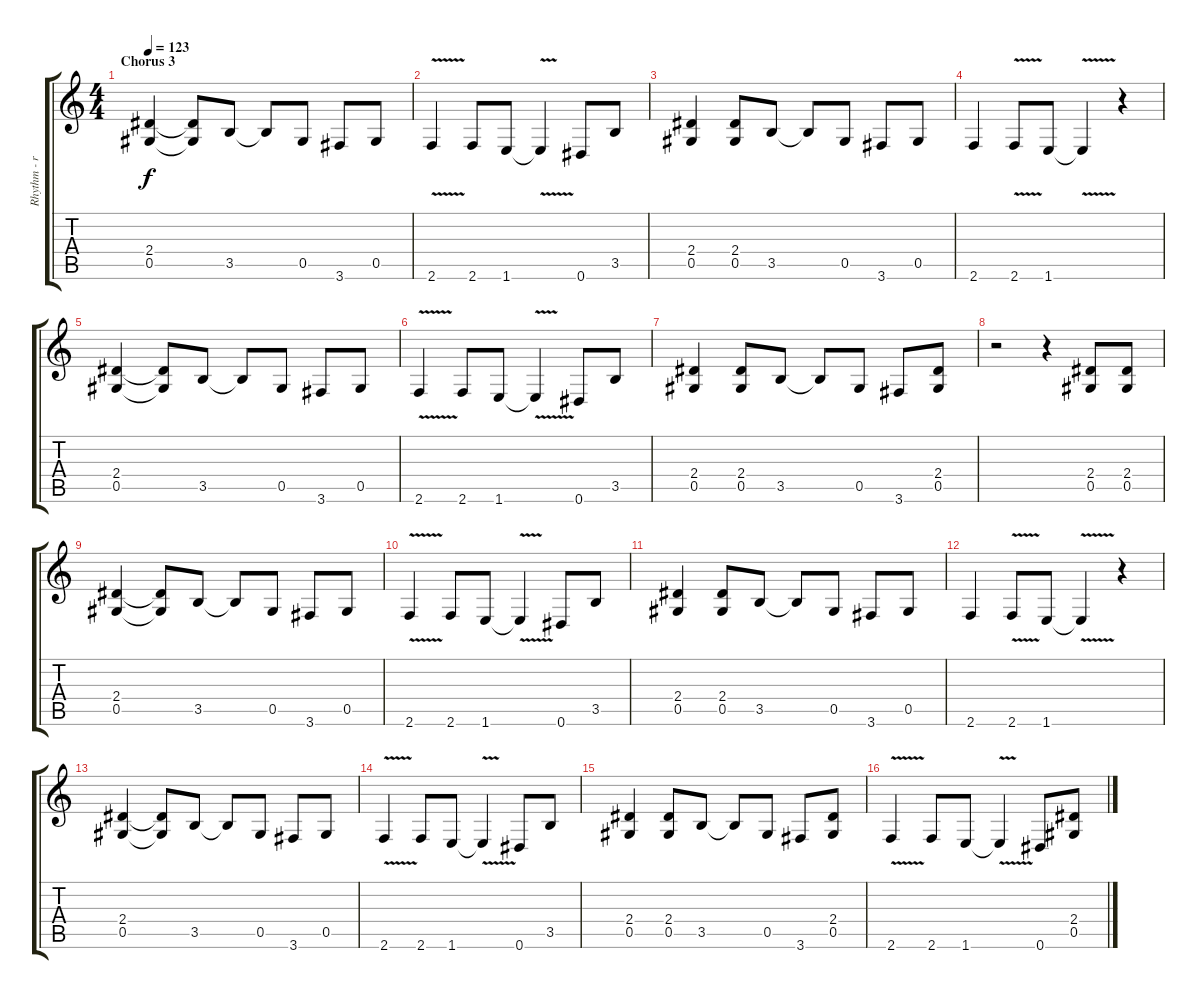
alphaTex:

\track ("Rhythm - right" "Rhythm - r") {instrument distortionguitar}
\staff {score tabs}
\tuning (Eb4 Bb3 Gb3 Db3 Ab2 Eb2) {hide}
\ts (4 4)
\section ("" "Chorus 3")
\tempo 123
\clef g2
\ks c
(2.4 0.5).4{dy f} (2.4{t} 0.5{t}).8 3.5.8 3.5{t}.8 0.5.8 3.6.8 0.5.8 |
2.6{v}.4 2.6.8 1.6.8 1.6{v t}.4 0.6.8 3.5.8 |
(2.4 0.5).4 (2.4 0.5).8 3.5.8 3.5{t}.8 0.5.8 3.6.8 0.5.8 |
2.6.4 2.6{v}.8 1.6.8 1.6{v t}.4 r.4 |
(2.4 0.5).4 (2.4{t} 0.5{t}).8 3.5.8 3.5{t}.8 0.5.8 3.6.8 0.5.8 |
2.6{v}.4 2.6.8 1.6.8 1.6{v t}.4 0.6.8 3.5.8 |
(2.4 0.5).4 (2.4 0.5).8 3.5.8 3.5{t}.8 0.5.8 3.6.8 (2.4 0.5).8 |
r.2 r.4 (2.4 0.5).8 (2.4 0.5).8 |
(2.4 0.5).4 (2.4{t} 0.5{t}).8 3.5.8 3.5{t}.8 0.5.8 3.6.8 0.5.8 |
2.6{v}.4 2.6.8 1.6.8 1.6{v t}.4 0.6.8 3.5.8 |
(2.4 0.5).4 (2.4 0.5).8 3.5.8 3.5{t}.8 0.5.8 3.6.8 0.5.8 |
2.6.4 2.6{v}.8 1.6.8 1.6{v t}.4 r.4 |
(2.4 0.5).4 (2.4{t} 0.5{t}).8 3.5.8 3.5{t}.8 0.5.8 3.6.8 0.5.8 |
2.6{v}.4 2.6.8 1.6.8 1.6{v t}.4 0.6.8 3.5.8 |
(2.4 0.5).4 (2.4 0.5).8 3.5.8 3.5{t}.8 0.5.8 3.6.8 (2.4 0.5).8 |
2.6{v}.4 2.6.8 1.6.8 1.6{v t}.4 0.6.8 (2.4 0.5).8
